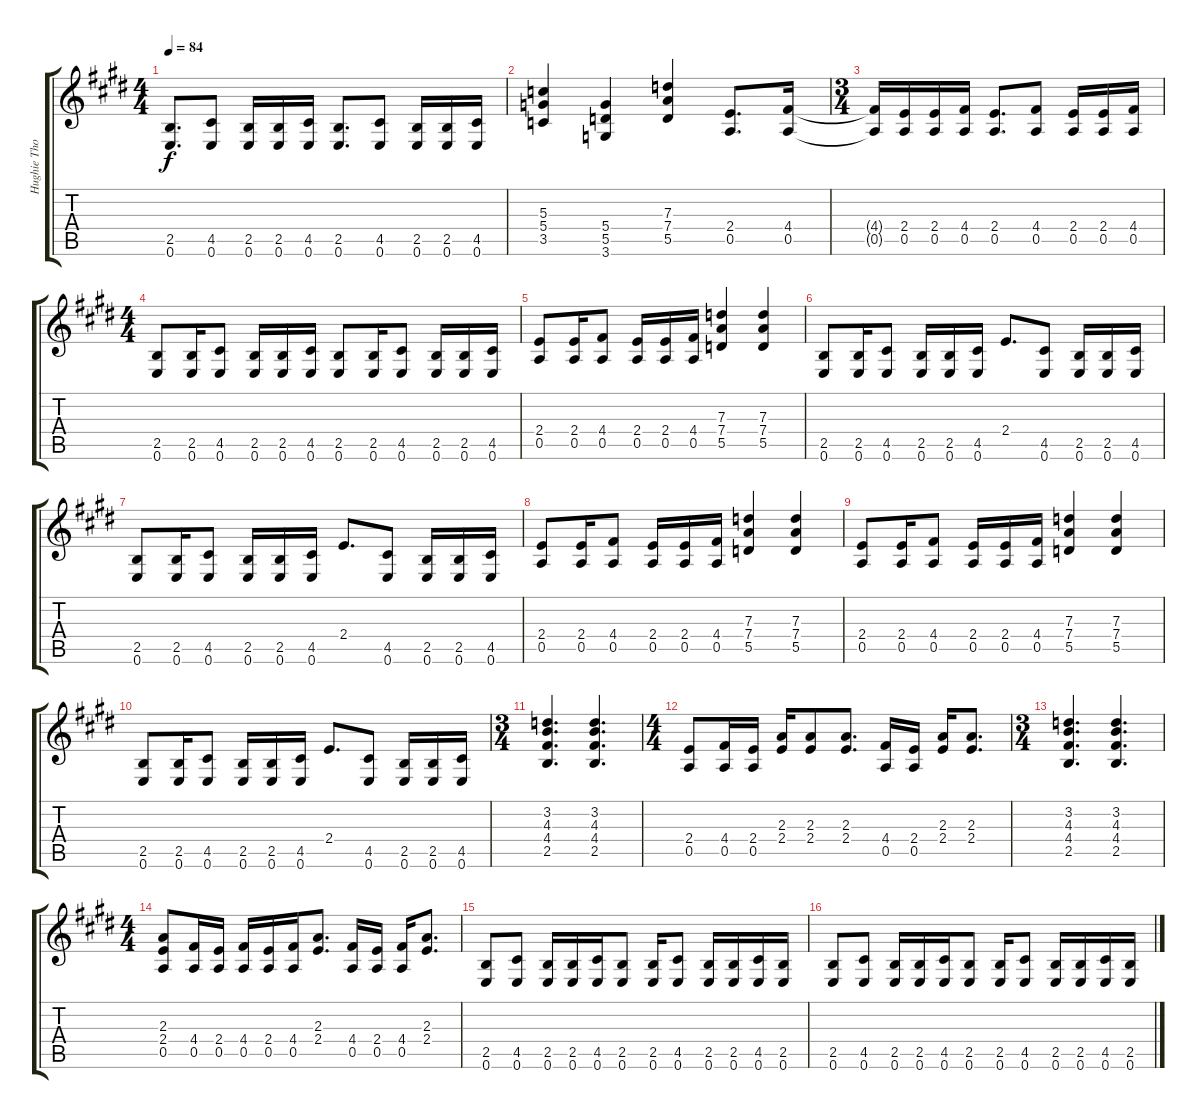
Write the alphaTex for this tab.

\track ("Hughie Thomasson Guitar" "Hughie Tho") {instrument electricguitarclean}
\staff {score tabs}
\tuning (E4 B3 G3 D3 A2 E2) {hide}
\ts (4 4)
\tempo 84
\clef g2
\ks e
(2.5 0.6).8{d dy f} (4.5 0.6).8 (2.5 0.6).16 (2.5 0.6).16 (4.5 0.6).16 (2.5 0.6).8{d} (4.5 0.6).8 (2.5 0.6).16 (2.5 0.6).16 (4.5 0.6).16 |
(5.3 5.4 3.5).4 (5.4 5.5 3.6).4 (7.3 7.4 5.5).4 (2.4 0.5).8{d} (4.4 0.5).16 |
\ts (3 4)
(4.4{t} 0.5{t}).16 (2.4 0.5).16 (2.4 0.5).16 (4.4 0.5).16 (2.4 0.5).8{d} (4.4 0.5).8 (2.4 0.5).16 (2.4 0.5).16 (4.4 0.5).16 |
\ts (4 4)
(2.5 0.6).8 (2.5 0.6).16 (4.5 0.6).8 (2.5 0.6).16 (2.5 0.6).16 (4.5 0.6).16 (2.5 0.6).8 (2.5 0.6).16 (4.5 0.6).8 (2.5 0.6).16 (2.5 0.6).16 (4.5 0.6).16 |
(2.4 0.5).8 (2.4 0.5).16 (4.4 0.5).8 (2.4 0.5).16 (2.4 0.5).16 (4.4 0.5).16 (7.3 7.4 5.5).4 (7.3 7.4 5.5).4 |
(2.5 0.6).8 (2.5 0.6).16 (4.5 0.6).8 (2.5 0.6).16 (2.5 0.6).16 (4.5 0.6).16 2.4.8{d} (4.5 0.6).8 (2.5 0.6).16 (2.5 0.6).16 (4.5 0.6).16 |
(2.5 0.6).8 (2.5 0.6).16 (4.5 0.6).8 (2.5 0.6).16 (2.5 0.6).16 (4.5 0.6).16 2.4.8{d} (4.5 0.6).8 (2.5 0.6).16 (2.5 0.6).16 (4.5 0.6).16 |
(2.4 0.5).8 (2.4 0.5).16 (4.4 0.5).8 (2.4 0.5).16 (2.4 0.5).16 (4.4 0.5).16 (7.3 7.4 5.5).4 (7.3 7.4 5.5).4 |
(2.4 0.5).8 (2.4 0.5).16 (4.4 0.5).8 (2.4 0.5).16 (2.4 0.5).16 (4.4 0.5).16 (7.3 7.4 5.5).4 (7.3 7.4 5.5).4 |
(2.5 0.6).8 (2.5 0.6).16 (4.5 0.6).8 (2.5 0.6).16 (2.5 0.6).16 (4.5 0.6).16 2.4.8{d} (4.5 0.6).8 (2.5 0.6).16 (2.5 0.6).16 (4.5 0.6).16 |
\ts (3 4)
(3.2 4.3 4.4 2.5).4{d} (3.2 4.3 4.4 2.5).4{d} |
\ts (4 4)
(2.4 0.5).8 (4.4 0.5).16 (2.4 0.5).16 (2.3 2.4).16 (2.3 2.4).8 (2.3 2.4).8{d} (4.4 0.5).16 (2.4 0.5).16 (2.3 2.4).16 (2.3 2.4).8{d} |
\ts (3 4)
(3.2 4.3 4.4 2.5).4{d} (3.2 4.3 4.4 2.5).4{d} |
\ts (4 4)
(2.3 2.4 0.5).8 (4.4 0.5).16 (2.4 0.5).16 (4.4 0.5).16 (2.4 0.5).16 (4.4 0.5).16 (2.3 2.4).8{d} (4.4 0.5).16 (2.4 0.5).16 (4.4 0.5).16 (2.3 2.4).8{d} |
(2.5 0.6).8 (4.5 0.6).8 (2.5 0.6).16 (2.5 0.6).16 (4.5 0.6).16 (2.5 0.6).8 (2.5 0.6).16 (4.5 0.6).8 (2.5 0.6).16 (2.5 0.6).16 (4.5 0.6).16 (2.5 0.6).16 |
(2.5 0.6).8 (4.5 0.6).8 (2.5 0.6).16 (2.5 0.6).16 (4.5 0.6).16 (2.5 0.6).8 (2.5 0.6).16 (4.5 0.6).8 (2.5 0.6).16 (2.5 0.6).16 (4.5 0.6).16 (2.5 0.6).16
